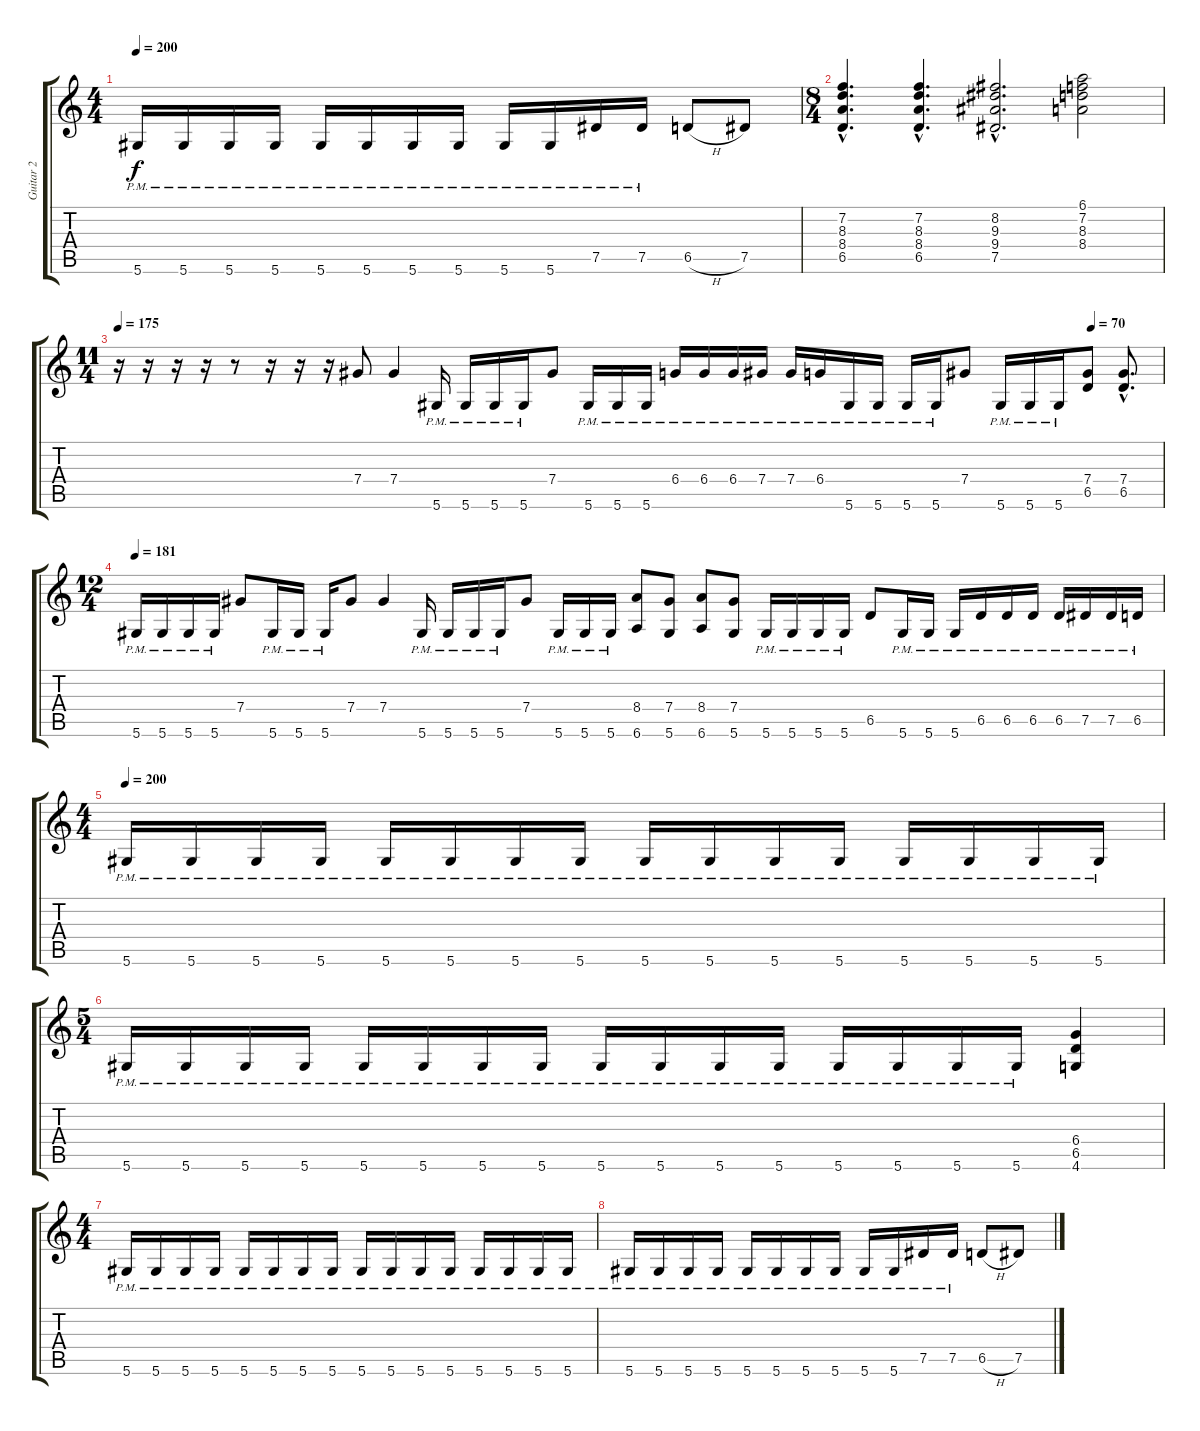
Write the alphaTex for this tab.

\track ("Guitar 2" "Guitar 2") {instrument overdrivenguitar}
\staff {score tabs}
\tuning (Eb4 Bb3 Gb3 Db3 Ab2 Eb2) {hide}
\ts (4 4)
\tempo 200
\clef g2
\ks c
5.6{pm}.16{dy f} 5.6{pm}.16 5.6{pm}.16 5.6{pm}.16 5.6{pm}.16 5.6{pm}.16 5.6{pm}.16 5.6{pm}.16 5.6{pm}.16 5.6{pm}.16 7.5{pm}.16 7.5{pm}.16 6.5{h}.8 7.5.8 |
\ts (8 4)
(7.2{hac} 8.3{hac} 8.4{hac} 6.5{hac}).4{d} (7.2{hac} 8.3{hac} 8.4{hac} 6.5{hac}).4{d} (8.2{hac} 9.3{hac} 9.4{hac} 7.5{hac}).2{d} (6.1 7.2 8.3 8.4).2 |
\ts (11 4)
\tempo (70 0.9318181818181818)
\tempo 175
r.16 r.16 r.16 r.16 r.8 r.16 r.16 r.16 7.4.8 7.4.4 5.6{pm}.16 5.6{pm}.16 5.6{pm}.16 5.6{pm}.16 7.4.8 5.6{pm}.16 5.6{pm}.16 5.6{pm}.16 6.4{pm}.16 6.4{pm}.16 6.4{pm}.16 7.4{pm}.16 7.4{pm}.16 6.4{pm}.16 5.6{pm}.16 5.6{pm}.16 5.6{pm}.16 5.6{pm}.16 7.4.8 5.6{pm}.16 5.6{pm}.16 5.6{pm}.16 (7.4 6.5).8 (7.4{hac} 6.5{hac}).8{d} |
\ts (12 4)
\tempo 200
\tempo 181
5.6{pm}.16 5.6{pm}.16 5.6{pm}.16 5.6{pm}.16 7.4.8 5.6{pm}.16 5.6{pm}.16 5.6{pm}.16 7.4.8 7.4.4 5.6{pm}.16 5.6{pm}.16 5.6{pm}.16 5.6{pm}.16 7.4.8 5.6{pm}.16 5.6{pm}.16 5.6{pm}.16 (8.4 6.6).8 (7.4 5.6).8 (8.4 6.6).8 (7.4 5.6).8 5.6{pm}.16 5.6{pm}.16 5.6{pm}.16 5.6{pm}.16 6.5.8 5.6{pm}.16 5.6{pm}.16 5.6{pm}.16 6.5{pm}.16 6.5{pm}.16 6.5{pm}.16 6.5{pm}.16 7.5{pm}.16 7.5{pm}.16 6.5{pm}.16 |
\ts (4 4)
\tempo 200
5.6{pm}.16 5.6{pm}.16 5.6{pm}.16 5.6{pm}.16 5.6{pm}.16 5.6{pm}.16 5.6{pm}.16 5.6{pm}.16 5.6{pm}.16 5.6{pm}.16 5.6{pm}.16 5.6{pm}.16 5.6{pm}.16 5.6{pm}.16 5.6{pm}.16 5.6{pm}.16 |
\ts (5 4)
5.6{pm}.16 5.6{pm}.16 5.6{pm}.16 5.6{pm}.16 5.6{pm}.16 5.6{pm}.16 5.6{pm}.16 5.6{pm}.16 5.6{pm}.16 5.6{pm}.16 5.6{pm}.16 5.6{pm}.16 5.6{pm}.16 5.6{pm}.16 5.6{pm}.16 5.6{pm}.16 (6.4 6.5 4.6).4 |
\ts (4 4)
5.6{pm}.16 5.6{pm}.16 5.6{pm}.16 5.6{pm}.16 5.6{pm}.16 5.6{pm}.16 5.6{pm}.16 5.6{pm}.16 5.6{pm}.16 5.6{pm}.16 5.6{pm}.16 5.6{pm}.16 5.6{pm}.16 5.6{pm}.16 5.6{pm}.16 5.6{pm}.16 |
5.6{pm}.16 5.6{pm}.16 5.6{pm}.16 5.6{pm}.16 5.6{pm}.16 5.6{pm}.16 5.6{pm}.16 5.6{pm}.16 5.6{pm}.16 5.6{pm}.16 7.5{pm}.16 7.5{pm}.16 6.5{h}.8 7.5.8
